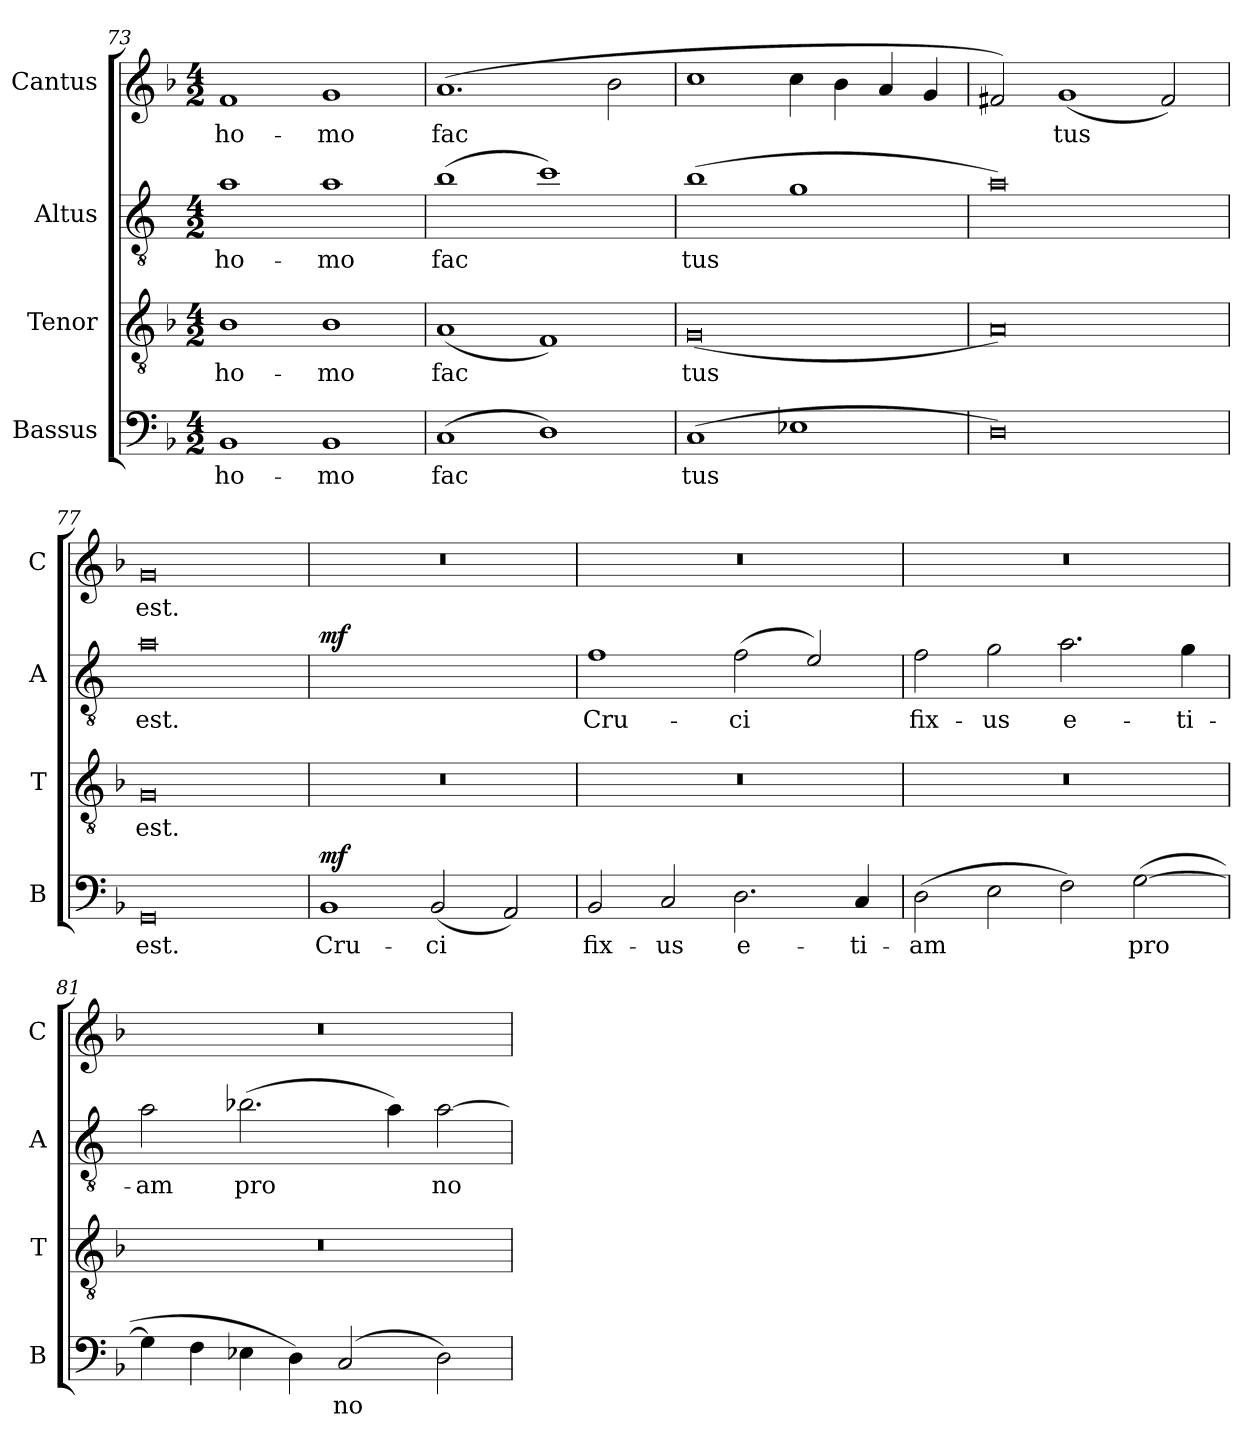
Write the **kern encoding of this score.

**kern	**text	**dynam	**kern	**text	**kern	**text	**dynam	**kern	**text
*part4	*part4	*part4	*part3	*part3	*part2	*part2	*part2	*part1	*part1
*staff4	*staff4	*staff4	*staff3	*staff3	*staff2	*staff2	*staff2	*staff1	*staff1
*I"Bassus	*	*	*I"Tenor	*	*I"Altus	*	*	*I"Cantus	*
*I'B	*	*	*I'T	*	*I'A	*	*	*I'C	*
*clefF4	*	*	*clefGv2	*	*clefGv2	*	*	*clefG2	*
*	*	*	*	*	*ITrd4c7	*	*	*	*
*k[b-]	*	*	*k[b-]	*	*k[b-]	*	*	*k[b-]	*
*M4/2	*	*	*M4/2	*	*M4/2	*	*	*M4/2	*
=73	=73	=73	=73	=73	=73	=73	=73	=73	=73
!	!LO:LY:b	!	!	!LO:LY:b	!	!LO:LY:b	!	!	!LO:LY:b
1BB-	ho-	.	1B-	ho-	1d	ho-	.	1f	ho-
!	!LO:LY:b	!	!	!LO:LY:b	!	!LO:LY:b	!	!	!LO:LY:b
1BB-	mo	.	1B-	mo	1d	mo	.	1g	mo
=74	=74	=74	=74	=74	=74	=74	=74	=74	=74
!	!LO:LY:b	!	!	!LO:LY:b	!	!LO:LY:b	!	!	!LO:LY:b
(1C	fac	.	(1A	fac	(1e	fac	.	(1.a	fac
1D)	.	.	1F)	.	1f)	.	.	.	.
.	.	.	.	.	.	.	.	2b-\	.
=75	=75	=75	=75	=75	=75	=75	=75	=75	=75
!	!LO:LY:b	!	!	!LO:LY:b	!	!LO:LY:b	!	!	!
(1C	tus	.	(0G	tus	(1e	tus	.	1cc	.
1E-X	.	.	.	.	1c	.	.	4cc\	.
.	.	.	.	.	.	.	.	4b-\	.
.	.	.	.	.	.	.	.	4a/	.
.	.	.	.	.	.	.	.	4g/	.
=76	=76	=76	=76	=76	=76	=76	=76	=76	=76
0D)	.	.	0A)	.	0d)	.	.	2f#X/)	.
!	!	!	!	!	!	!	!	!	!LO:LY:b
.	.	.	.	.	.	.	.	(1g	tus
.	.	.	.	.	.	.	.	2f#/)	.
=77	=77	=77	=77	=77	=77	=77	=77	=77	=77
!	!LO:LY:b	!	!	!LO:LY:b	!	!LO:LY:b	!	!	!LO:LY:b
0GG	est.	.	0G	est.	0d	est.	.	0g	est.
!!LO:LB:g=z
=78	=78	=78	=78	=78	=78	=78	=78	=78	=78
!	!LO:LY:b	!LO:DY:b	!	!	!	!	!LO:DY:b	!	!
1BB-	Cru-	mf	0r	.	0ryy	.	mf	0r	.
!	!LO:LY:b	!	!	!	!	!	!	!	!
(2BB-/	ci	.	.	.	.	.	.	.	.
2AA/)	.	.	.	.	.	.	.	.	.
=79	=79	=79	=79	=79	=79	=79	=79	=79	=79
!	!LO:LY:b	!	!	!	!	!LO:LY:b	!	!	!
2BB-/	fix-	.	0r	.	1B-	Cru-	.	0r	.
!	!LO:LY:b	!	!	!	!	!	!	!	!
2C/	us	.	.	.	.	.	.	.	.
!	!LO:LY:b	!	!	!	!	!LO:LY:b	!	!	!
2.D\	e-	.	.	.	(2B-\	ci	.	.	.
.	.	.	.	.	2A/)	.	.	.	.
!	!LO:LY:b	!	!	!	!	!	!	!	!
4C/	ti-	.	.	.	.	.	.	.	.
=80	=80	=80	=80	=80	=80	=80	=80	=80	=80
!	!LO:LY:b	!	!	!	!	!LO:LY:b	!	!	!
(2D\	am	.	0r	.	2B-\	fix-	.	0r	.
!	!	!	!	!	!	!LO:LY:b	!	!	!
2E\	.	.	.	.	2c\	us	.	.	.
!	!	!	!	!	!	!LO:LY:b	!	!	!
2F\)	.	.	.	.	2.d\	e-	.	.	.
!	!LO:LY:b	!	!	!	!	!	!	!	!
([2G\	pro	.	.	.	.	.	.	.	.
!	!	!	!	!	!	!LO:LY:b	!	!	!
.	.	.	.	.	4c\	ti-	.	.	.
=81	=81	=81	=81	=81	=81	=81	=81	=81	=81
!	!	!	!	!	!	!LO:LY:b	!	!	!
4G\]	.	.	0r	.	2d\	am	.	0r	.
4F\	.	.	.	.	.	.	.	.	.
!	!	!	!	!	!	!LO:LY:b	!	!	!
4E-X\	.	.	.	.	(2.e-X\	pro	.	.	.
4D\)	.	.	.	.	.	.	.	.	.
!	!LO:LY:b	!	!	!	!	!	!	!	!
(2C/	no	.	.	.	.	.	.	.	.
.	.	.	.	.	4d\)	.	.	.	.
!	!	!	!	!	!	!LO:LY:b	!	!	!
2D\)	.	.	.	.	[2d\	no	.	.	.
=	=	=	=	=	=	=	=	=	=
*-	*-	*-	*-	*-	*-	*-	*-	*-	*-
